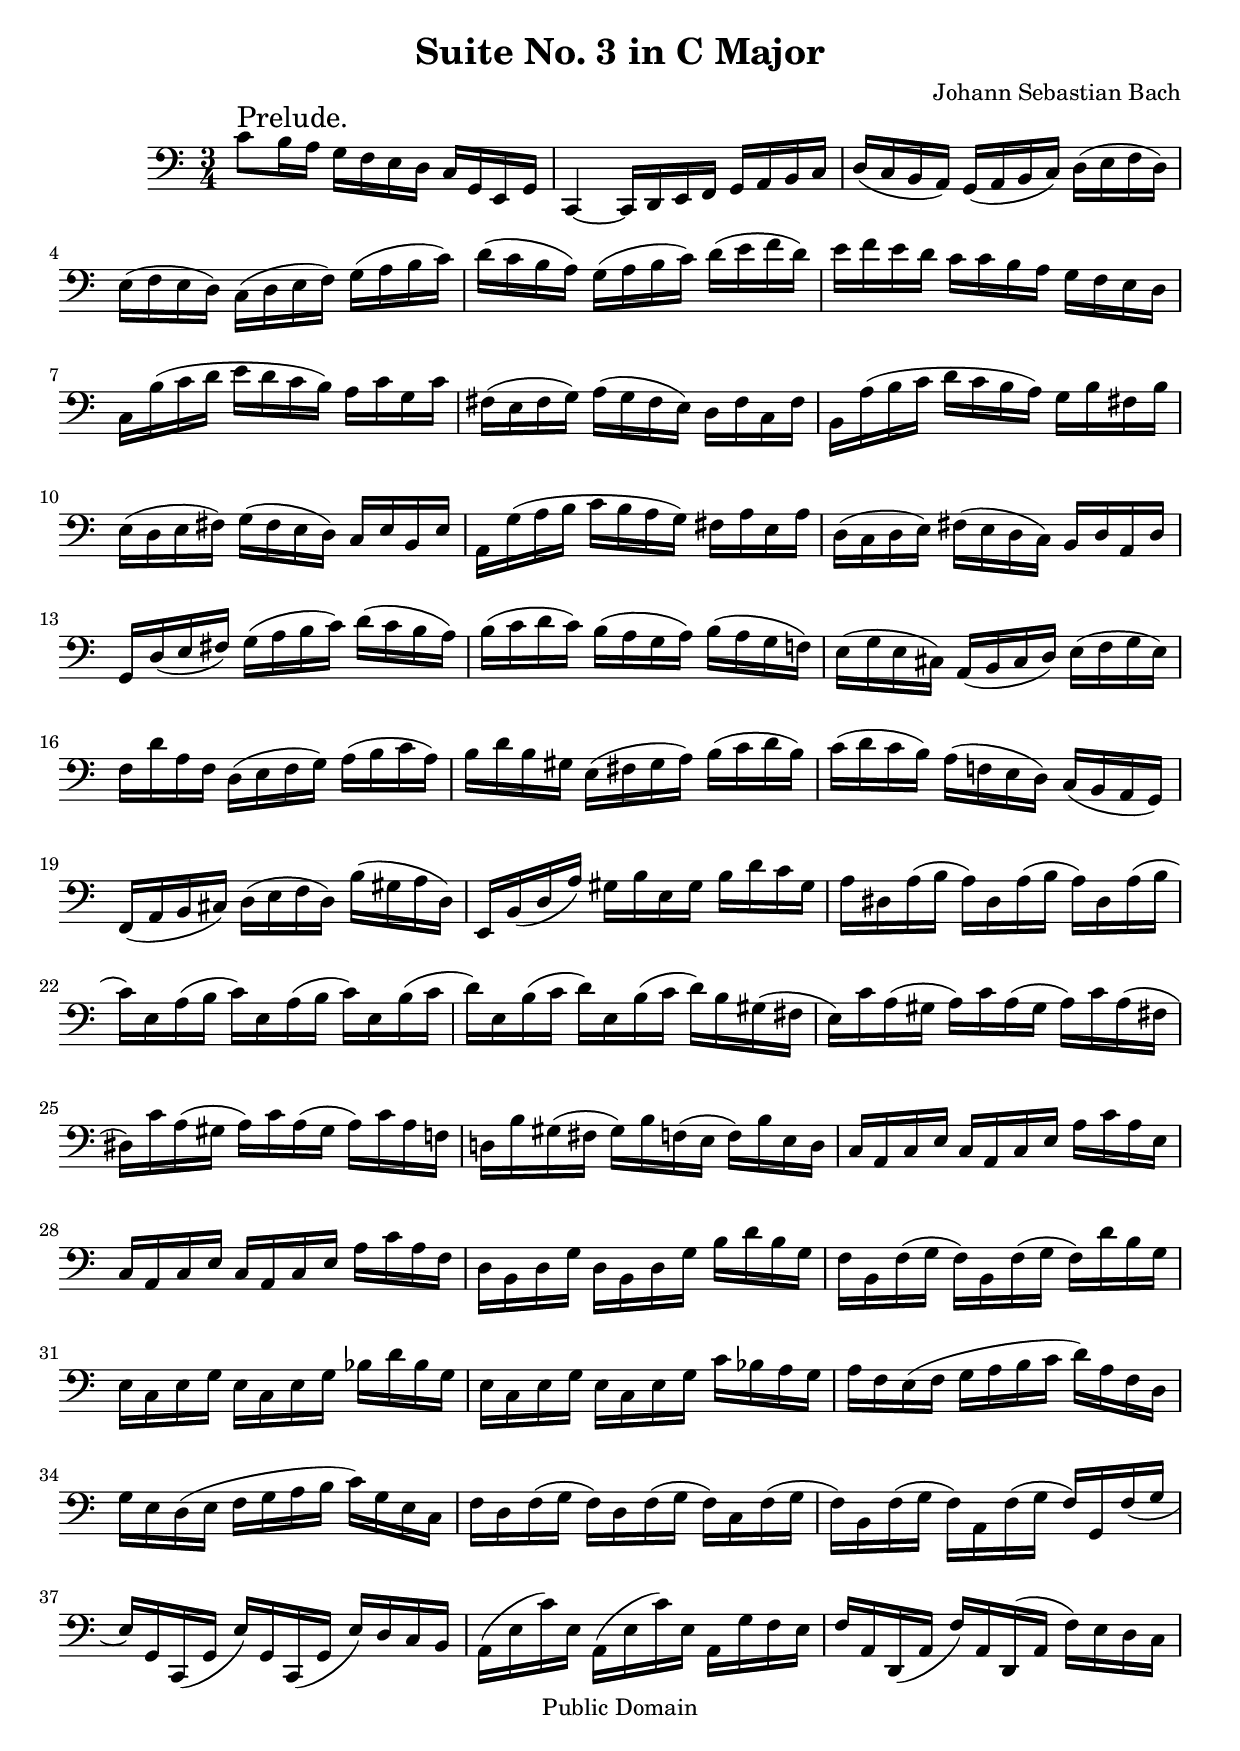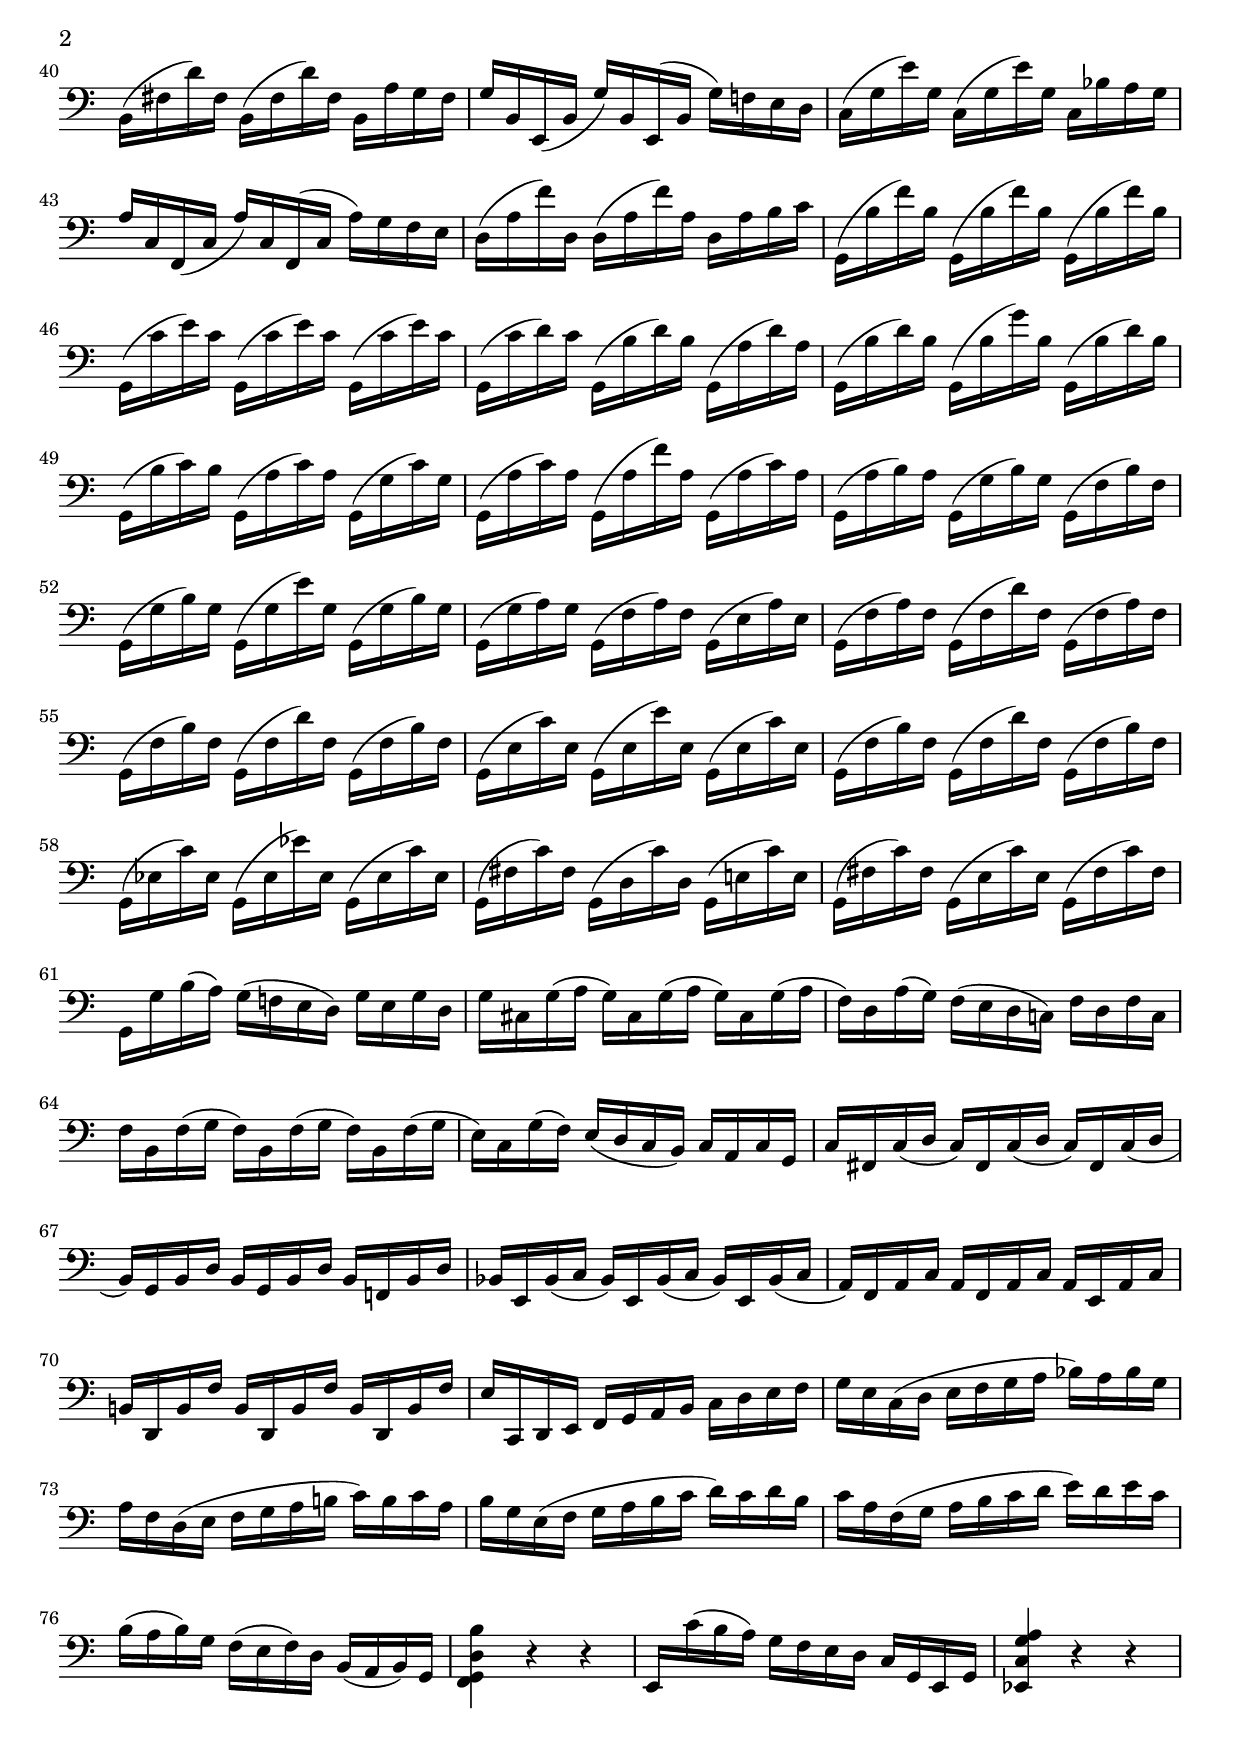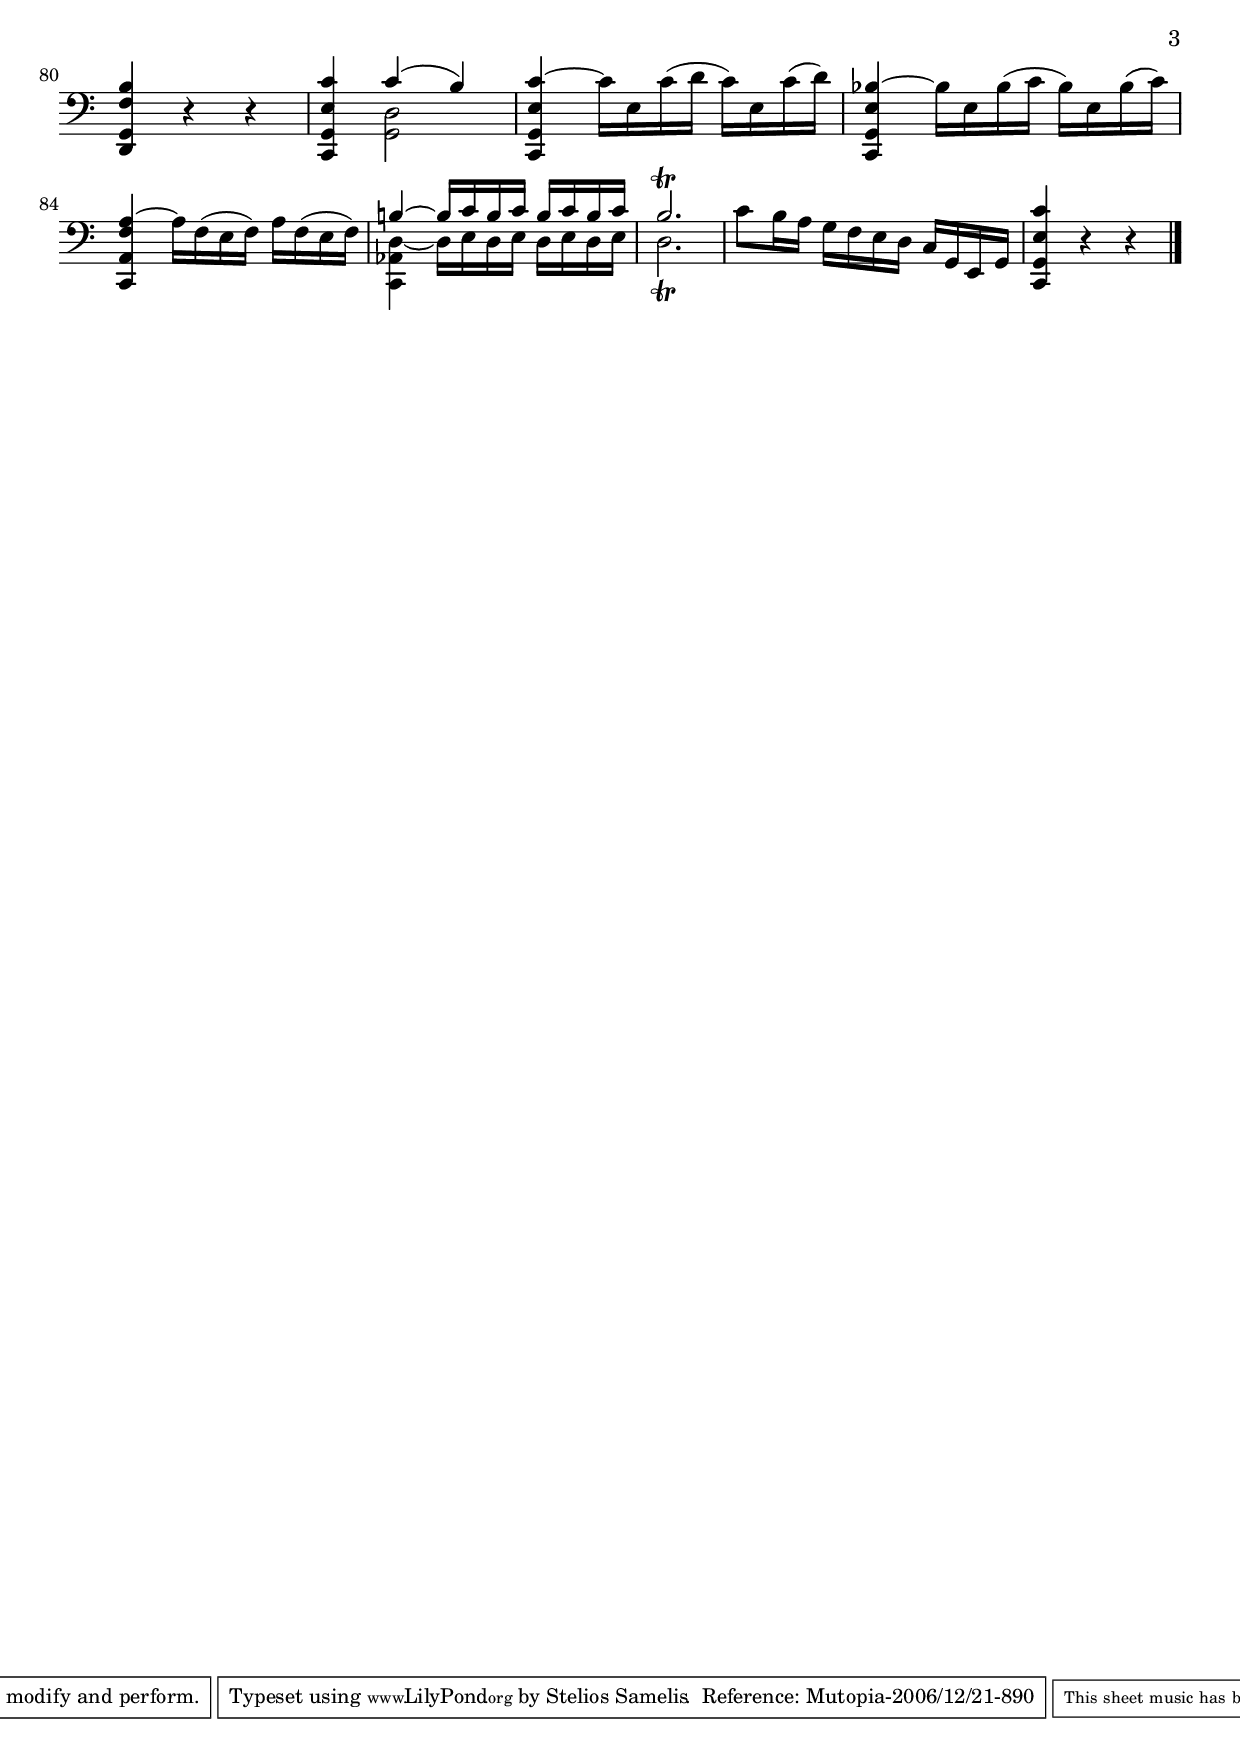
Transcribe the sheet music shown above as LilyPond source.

\version "2.10.0"

\header {
  title = "Suite No. 3 in C Major"
  composer = "Johann Sebastian Bach"
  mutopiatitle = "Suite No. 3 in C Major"
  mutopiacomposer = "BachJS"
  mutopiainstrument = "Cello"
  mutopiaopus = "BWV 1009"
  date = "18th Century"
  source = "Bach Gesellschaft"
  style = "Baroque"
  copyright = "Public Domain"
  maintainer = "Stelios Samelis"
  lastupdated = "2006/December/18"
  version = "2.6.0"
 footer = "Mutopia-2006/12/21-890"
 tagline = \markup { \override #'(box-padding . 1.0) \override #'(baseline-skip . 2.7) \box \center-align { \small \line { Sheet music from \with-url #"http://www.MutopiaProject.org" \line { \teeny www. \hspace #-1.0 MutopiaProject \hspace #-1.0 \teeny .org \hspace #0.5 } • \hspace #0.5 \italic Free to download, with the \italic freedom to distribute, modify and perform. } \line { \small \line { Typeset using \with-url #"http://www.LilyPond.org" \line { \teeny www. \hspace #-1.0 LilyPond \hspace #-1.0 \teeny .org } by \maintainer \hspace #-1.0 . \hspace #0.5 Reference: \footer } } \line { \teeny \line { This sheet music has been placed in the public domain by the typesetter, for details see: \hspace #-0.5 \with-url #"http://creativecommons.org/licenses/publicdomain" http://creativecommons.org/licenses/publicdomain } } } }
}

\score {
 \context Staff = "up" {
 \clef bass
 \key c \major
 \time 3/4
 \set Staff.midiInstrument = "contrabass"
 c'8^\markup { \huge "Prelude." } b16 a g f e d c g, e, g, c,4 ~ c,16 d, e, f, g, a, b, c
 d( c b, a,) g,( a, b, c) d( e f d) e( f e d) c( d e f) g( a b c') d'16( c' b a) g( a b c') d'( e' f' d') e' f' e' d' c' c' b a g f e d
 c b( c' d' e' d' c' b) a c' g c' fis( e fis g) a( g fis e) d fis c fis b, a( b c' d' c' b a) g b fis b e( d e fis) g( fis e d) c e b, e
 a, g( a b c' b a g) fis a e a d( c d e) fis( e d c) b, d a, d g, d( e fis) g( a b c') d'( c' b a)
 b( c' d' c') b( a g a) b( a g f!) e( g e cis) a,( b, cis d) e( f g e) f d' a f d( e f g) a( b c' a)
 b d' b gis e( fis gis a) b( c' d' b) c'( d' c' b) a( f! e d) c( b, a, g,) f,( a, b, cis) d( e f d) b( gis a d)
 e, b,( d a) gis b e gis b d' c' gis
 a dis a( b a) dis a( b a) dis a( b c') e a( b c') e a( b c') e b( c' d') e b( c' d') e b( c' d') b gis( fis e)
 c' a( gis a) c' a( gis a) c' a( fis dis) c' a( gis a) c' a( gis a) c' a f! d! b gis( fis gis) b f( e f) b e d
 c a, c e c a, c e a c' a e c a, c e c a, c e a c' a f d b, d g d b, d g b d' b g f b, f( g f) b, f( g f) d' b g
 e c e g e c e g bes d' bes g e c e g e c e g c' bes a g a f e( f g a b c' d') a f d g e d( e f g a b c') g e c
 f d f( g f) d f( g f) c f( g f) b, f( g f) a, f( g f) g, f( g e) g, c,( g, e) g, c,( g, e) d c b,
 a,( e c') e a,16( e c') e a, g f e f a, d,( a, f) a, d,( a, f) e d c b,( fis d') fis b,( fis d') fis b, a g fis
 g b, e,( b, g) b, e,( b, g) f! e d c( g e') g c( g e') g c bes a g a c f,( c a) c f,( c a) g f e d( a f') d d( a f') a d a b c'
 g,( b f') b g,( b f') b g,( b f') b g,( c' e') c' g,( c' e') c' g,( c' e') c' g,( c' d') c' g,( b d') b g,( a d') a
 g,( b d') b g,( b g') b g,( b d') b g,( b c') b g,( a c') a g,( g c') g g,( a c') a g,( a f') a g,( a c') a
 g,( a b) a g,( g b) g g,( f b) f g,( g b) g g,( g e') g g,( g b) g g,( g a) g g,( f a) f g,( e a) e g,( f a) f g,( f d') f g,( f a) f
 g,( f b) f g,( f d') f g,( f b) f g,( e c') e g,( e e') e g,( e c') e g,( f b) f g,( f d') f g,( f b) f g,( ees c') ees
 g,( ees ees') ees g,( ees c') ees g,( fis c') fis g,( d c') d g,( e! c') e g,( fis c') fis g,( e c') e g,( fis c') fis
 g, g b( a) g( f! e d) g e g d g cis g( a g) cis g( a g) cis g( a f) d a( g) f( e d c!) f d f c
 f b, f( g f) b, f( g f) b, f( g e) c g( f) e( d c b,) c a, c g, c fis, c( d c) fis, c( d c) fis, c( d b,) g, b, d b, g, b, d b, f,! b, d
 bes, e, bes,( c bes,) e, bes,( c bes,) e, bes,( c a,) f, a, c a, f, a, c a, e, a, c b,! d, b, f b, d, b, f b, d, b, f
 e c, d, e, f, g, a, b, c d e f g e c( d e f g a bes) a bes g a f d( e f g a b! c') b c' a b g e( f g a b c' d') c' d' b
 c' a f( g a b c' d' e') d' e' c' b( a b) g f( e f) d b,( a, b,) g, <f, g, d b>4 r r
 \new Voice { \stemUp e,16[ \stemDown c'( b a)] } g f e d c g, e, g, <ees, c g a>4 r r <d, g, f b>4 r r
 <c, g, e c'>4 << { c'4( b) } \\ { <g, d>2 } >> <c, g, e c'>4 ~ c'16 e c'( d' c') e c'( d')
 <c, g, e bes>4 ~ bes16 e bes( c' bes) e bes( c') <c, a, f a>4 ~ a16 f( e f) a f( e f)
 << { b!4 ~ b16 c' b c' b c' b c' b2.^\trill } \\ { <c, aes, d>4 ~ d16 e d e d e d e d2._\trill } >>
 c'8 b16 a g f e d c g, e, g, <c, g, e c'>4 r r \bar "|."
}

 \layout { }
 
  \midi {
    \context {
      \Score
      tempoWholesPerMinute = #(ly:make-moment 96 4)
      }
    }


}

